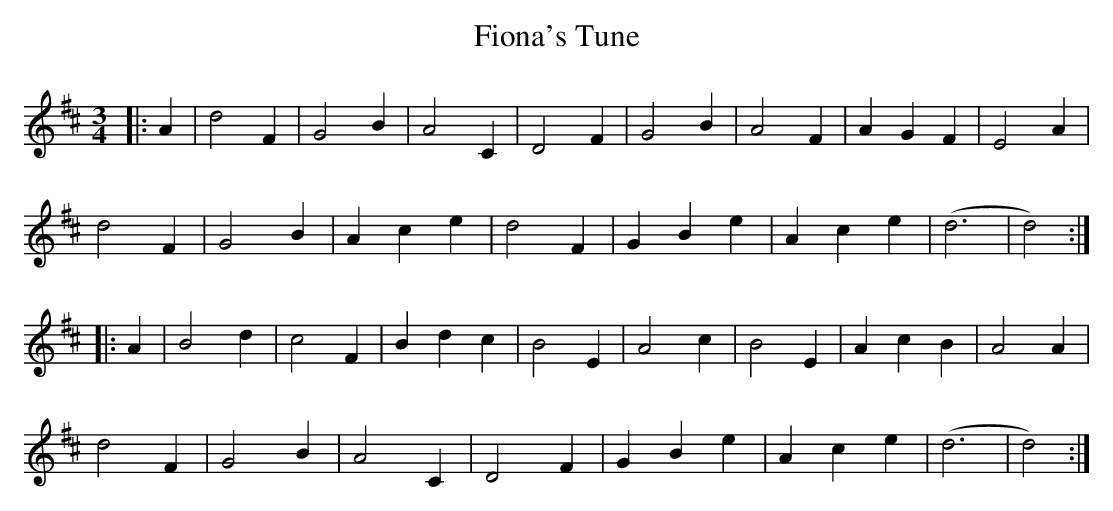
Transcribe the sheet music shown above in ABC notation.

X:1
T: Fiona's Tune
M: 3/4
L: 1/8
K: Dmaj
|:A2|d4 F2|G4 B2|A4 C2|D4 F2|G4 B2|A4 F2|A2 G2 F2|E4 A2|
d4 F2|G4 B2|A2 c2 e2|d4 F2|G2 B2 e2|A2 c2 e2|(d6|d4):|
|:A2|B4 d2|c4 F2|B2 d2 c2|B4 E2|A4 c2|B4 E2|A2 c2 B2|A4 A2|
d4 F2|G4 B2|A4 C2|D4 F2|G2 B2 e2|A2 c2 e2|(d6|d4):|
